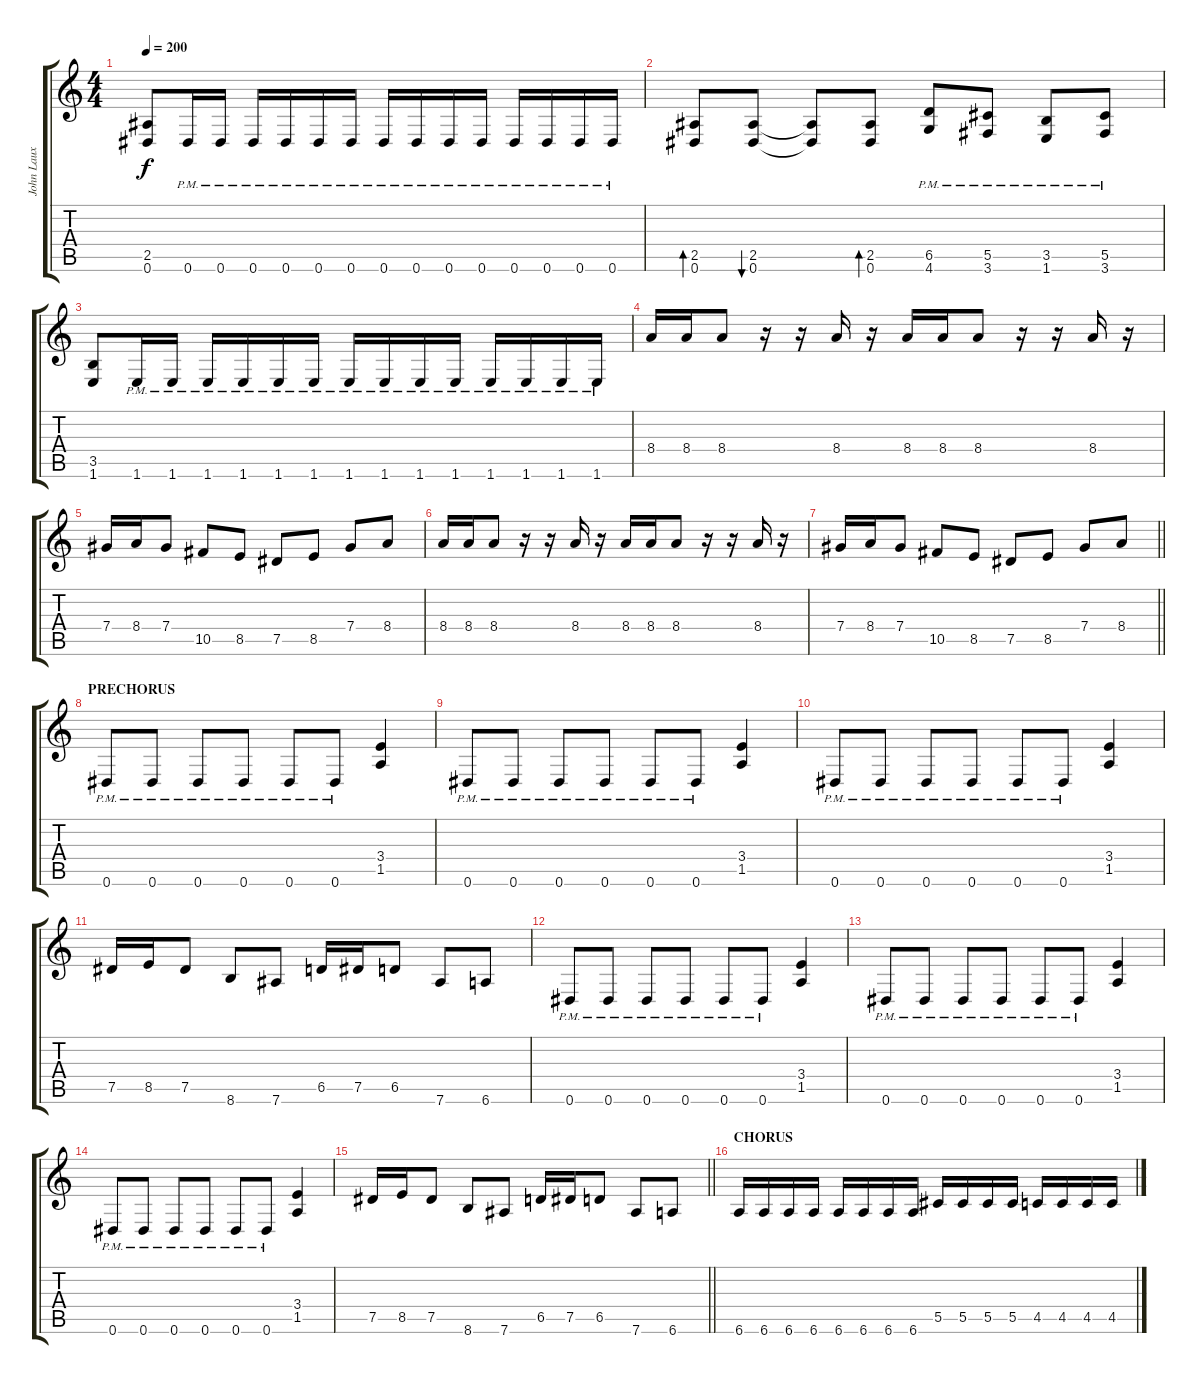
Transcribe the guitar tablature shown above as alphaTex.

\track ("John Laux" "John Laux") {instrument distortionguitar}
\staff {score tabs}
\tuning (Eb4 Bb3 Gb3 Db3 Ab2 Eb2) {hide}
\ts (4 4)
\tempo 200
\clef g2
\ks c
(2.5 0.6).8{dy f} 0.6{pm}.16 0.6{pm}.16 0.6{pm}.16 0.6{pm}.16 0.6{pm}.16 0.6{pm}.16 0.6{pm}.16 0.6{pm}.16 0.6{pm}.16 0.6{pm}.16 0.6{pm}.16 0.6{pm}.16 0.6{pm}.16 0.6{pm}.16 |
(2.5 0.6).8{bd 60} (2.5 0.6).8{bu 60} (2.5{t} 0.6{t}).8 (2.5 0.6).8{bd 60} (6.5{pm} 4.6{pm}).8 (5.5{pm} 3.6{pm}).8 (3.5{pm} 1.6{pm}).8 (5.5{pm} 3.6{pm}).8 |
(3.5 1.6).8 1.6{pm}.16 1.6{pm}.16 1.6{pm}.16 1.6{pm}.16 1.6{pm}.16 1.6{pm}.16 1.6{pm}.16 1.6{pm}.16 1.6{pm}.16 1.6{pm}.16 1.6{pm}.16 1.6{pm}.16 1.6{pm}.16 1.6{pm}.16 |
8.4.16 8.4.16 8.4.8 r.16 r.16 8.4.16 r.16 8.4.16 8.4.16 8.4.8 r.16 r.16 8.4.16 r.16 |
7.4.16 8.4.16 7.4.8 10.5.8 8.5.8 7.5.8 8.5.8 7.4.8 8.4.8 |
8.4.16 8.4.16 8.4.8 r.16 r.16 8.4.16 r.16 8.4.16 8.4.16 8.4.8 r.16 r.16 8.4.16 r.16 |
\barLineRight lightlight
7.4.16 8.4.16 7.4.8 10.5.8 8.5.8 7.5.8 8.5.8 7.4.8 8.4.8 |
\section ("" "PRECHORUS")
0.6{pm}.8 0.6{pm}.8 0.6{pm}.8 0.6{pm}.8 0.6{pm}.8 0.6{pm}.8 (3.4 1.5).4 |
0.6{pm}.8 0.6{pm}.8 0.6{pm}.8 0.6{pm}.8 0.6{pm}.8 0.6{pm}.8 (3.4 1.5).4 |
0.6{pm}.8 0.6{pm}.8 0.6{pm}.8 0.6{pm}.8 0.6{pm}.8 0.6{pm}.8 (3.4 1.5).4 |
7.5.16 8.5.16 7.5.8 8.6.8 7.6.8 6.5.16 7.5.16 6.5.8 7.6.8 6.6.8 |
0.6{pm}.8 0.6{pm}.8 0.6{pm}.8 0.6{pm}.8 0.6{pm}.8 0.6{pm}.8 (3.4 1.5).4 |
0.6{pm}.8 0.6{pm}.8 0.6{pm}.8 0.6{pm}.8 0.6{pm}.8 0.6{pm}.8 (3.4 1.5).4 |
0.6{pm}.8 0.6{pm}.8 0.6{pm}.8 0.6{pm}.8 0.6{pm}.8 0.6{pm}.8 (3.4 1.5).4 |
\barLineRight lightlight
7.5.16 8.5.16 7.5.8 8.6.8 7.6.8 6.5.16 7.5.16 6.5.8 7.6.8 6.6.8 |
\section ("" "CHORUS")
6.6.16 6.6.16 6.6.16 6.6.16 6.6.16 6.6.16 6.6.16 6.6.16 5.5.16 5.5.16 5.5.16 5.5.16 4.5.16 4.5.16 4.5.16 4.5.16
